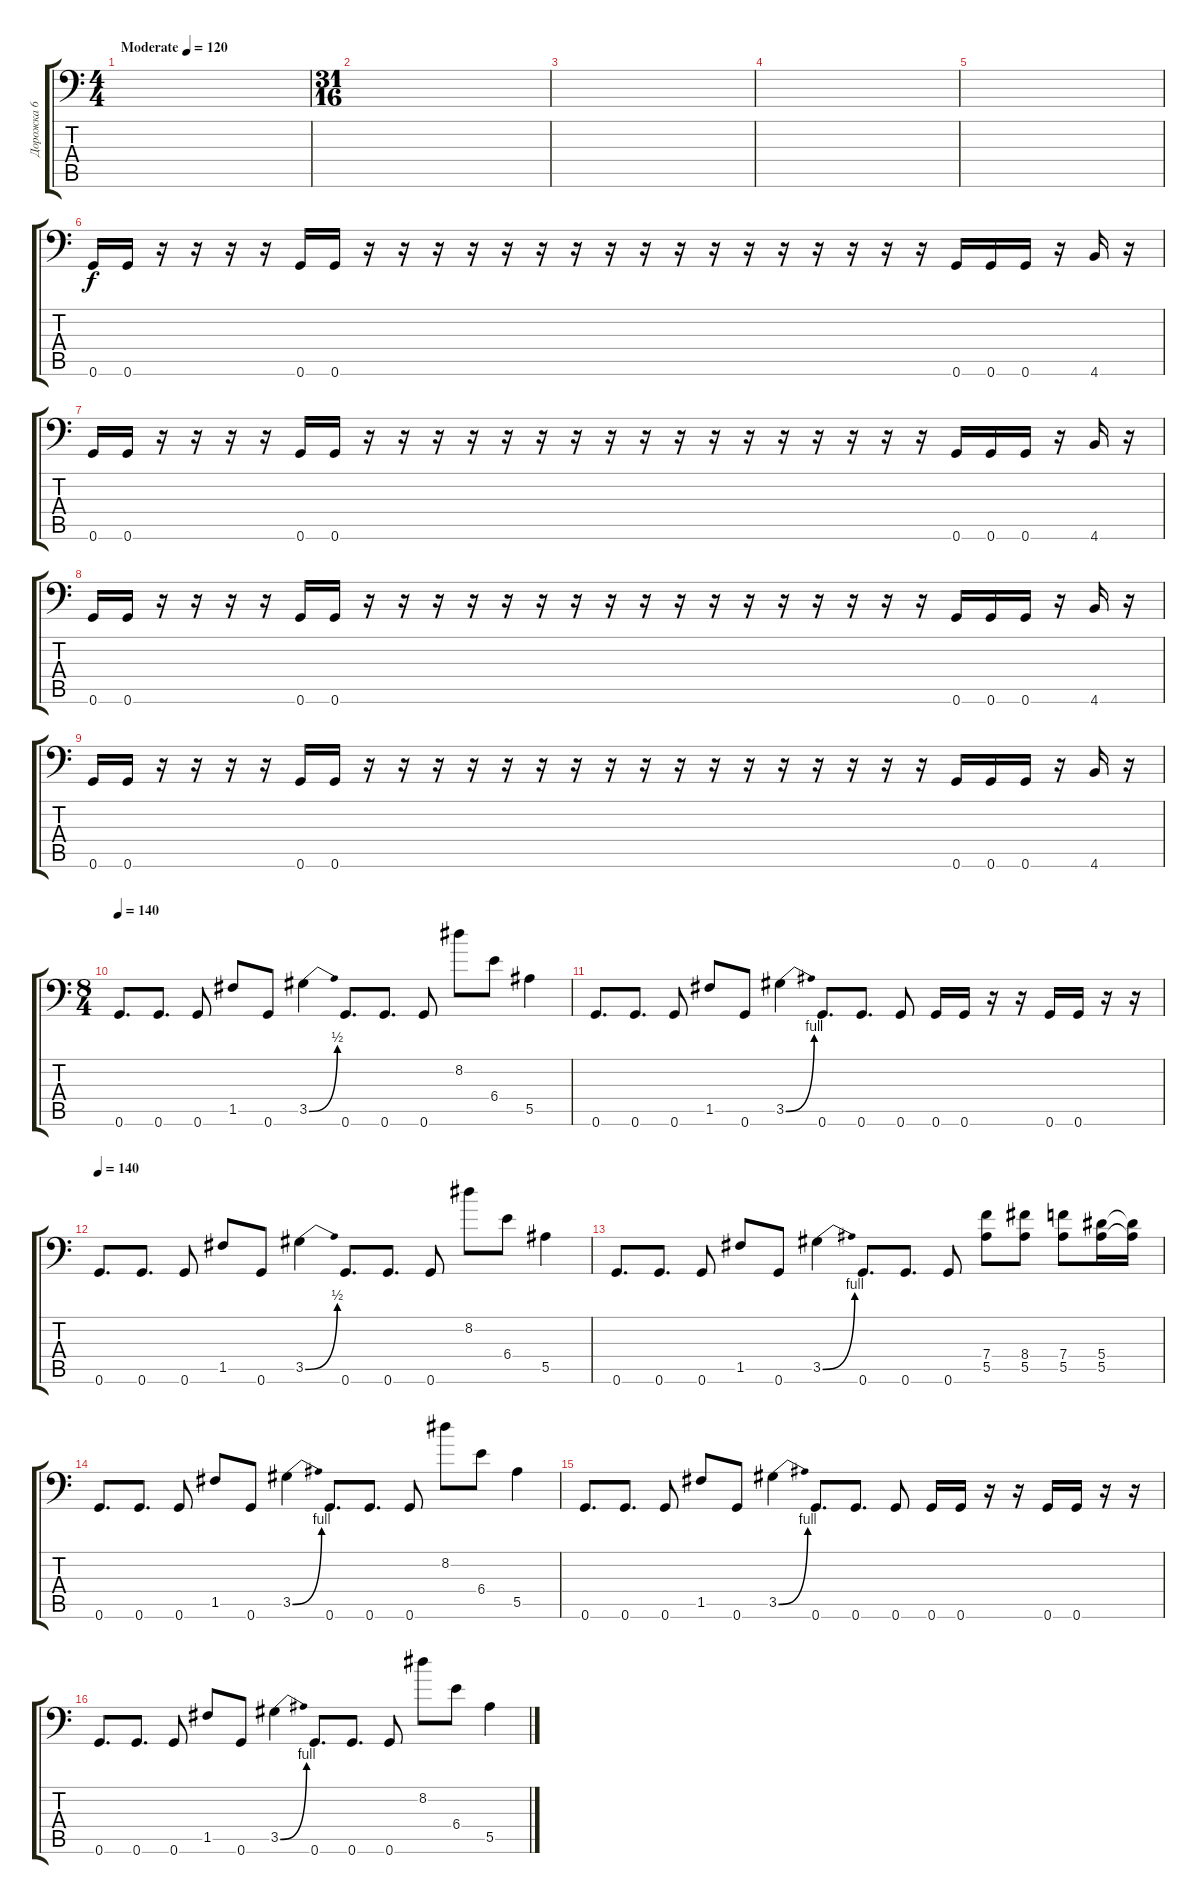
\track ("Дорожка 6" "Дорожка 6") {instrument distortionguitar}
\staff {score tabs}
\tuning (C4 G3 Eb3 Bb2 F2 G1) {hide}
\ts (4 4)
\tempo (120 "Moderate")
\clef f4
\ks c
|
\ts (31 16)
|
|
|
|
0.6.16 0.6.16 r.16 r.16 r.16 r.16 0.6.16 0.6.16 r.16 r.16 r.16 r.16 r.16 r.16 r.16 r.16 r.16 r.16 r.16 r.16 r.16 r.16 r.16 r.16 r.16 0.6.16 0.6.16 0.6.16 r.16 4.6.16 r.16 |
0.6.16 0.6.16 r.16 r.16 r.16 r.16 0.6.16 0.6.16 r.16 r.16 r.16 r.16 r.16 r.16 r.16 r.16 r.16 r.16 r.16 r.16 r.16 r.16 r.16 r.16 r.16 0.6.16 0.6.16 0.6.16 r.16 4.6.16 r.16 |
0.6.16 0.6.16 r.16 r.16 r.16 r.16 0.6.16 0.6.16 r.16 r.16 r.16 r.16 r.16 r.16 r.16 r.16 r.16 r.16 r.16 r.16 r.16 r.16 r.16 r.16 r.16 0.6.16 0.6.16 0.6.16 r.16 4.6.16 r.16 |
0.6.16 0.6.16 r.16 r.16 r.16 r.16 0.6.16 0.6.16 r.16 r.16 r.16 r.16 r.16 r.16 r.16 r.16 r.16 r.16 r.16 r.16 r.16 r.16 r.16 r.16 r.16 0.6.16 0.6.16 0.6.16 r.16 4.6.16 r.16 |
\ts (8 4)
\tempo 140
0.6.8{d} 0.6.8{d} 0.6.8 1.5.8 0.6.8 3.5{be (bend 0 0 60 2)}.4 0.6.8{d} 0.6.8{d} 0.6.8 8.2.8 6.4.8 5.5.4 |
0.6.8{d} 0.6.8{d} 0.6.8 1.5.8 0.6.8 3.5{be (bend 0 0 60 4)}.4 0.6.8{d} 0.6.8{d} 0.6.8 0.6.16 0.6.16 r.16 r.16 0.6.16 0.6.16 r.16 r.16 |
\tempo 140
0.6.8{d} 0.6.8{d} 0.6.8 1.5.8 0.6.8 3.5{be (bend 0 0 60 2)}.4 0.6.8{d} 0.6.8{d} 0.6.8 8.2.8 6.4.8 5.5.4 |
0.6.8{d} 0.6.8{d} 0.6.8 1.5.8 0.6.8 3.5{be (bend 0 0 60 4)}.4 0.6.8{d} 0.6.8{d} 0.6.8 (7.4 5.5).8 (8.4 5.5).8 (7.4 5.5).8 (5.4 5.5).16 (5.4{t} 5.5{t}).16 |
0.6.8{d} 0.6.8{d} 0.6.8 1.5.8 0.6.8 3.5{be (bend 0 0 60 4)}.4 0.6.8{d} 0.6.8{d} 0.6.8 8.2.8 6.4.8 5.5.4 |
0.6.8{d} 0.6.8{d} 0.6.8 1.5.8 0.6.8 3.5{be (bend 0 0 60 4)}.4 0.6.8{d} 0.6.8{d} 0.6.8 0.6.16 0.6.16 r.16 r.16 0.6.16 0.6.16 r.16 r.16 |
0.6.8{d} 0.6.8{d} 0.6.8 1.5.8 0.6.8 3.5{be (bend 0 0 60 4)}.4 0.6.8{d} 0.6.8{d} 0.6.8 8.2.8 6.4.8 5.5.4
